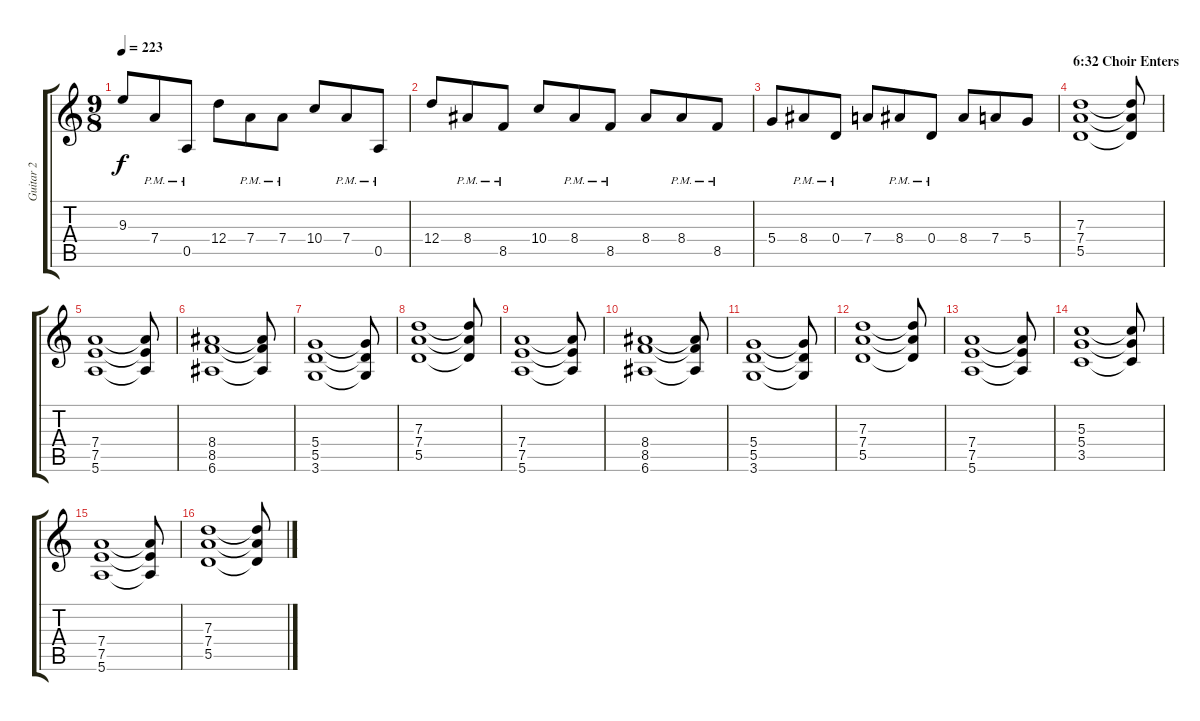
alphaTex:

\track ("Guitar 2" "Guitar 2") {instrument distortionguitar}
\staff {score tabs}
\tuning (E4 B3 G3 D3 A2 E2) {hide}
\ts (9 8)
\tempo 223
\clef g2
\ks c
9.3.8{dy f} 7.4{pm}.8 0.5{pm}.8 12.4.8 7.4{pm}.8 7.4{pm}.8 10.4.8 7.4{pm}.8 0.5{pm}.8 |
12.4.8 8.4{pm}.8 8.5{pm}.8 10.4.8 8.4{pm}.8 8.5{pm}.8 8.4.8 8.4{pm}.8 8.5{pm}.8 |
5.4.8 8.4{pm}.8 0.4{pm}.8 7.4.8 8.4{pm}.8 0.4{pm}.8 8.4.8 7.4.8 5.4.8 |
\section ("" "6:32 Choir Enters")
(7.3 7.4 5.5).1 (7.3{t} 7.4{t} 5.5{t}).8 |
(7.4 7.5 5.6).1 (7.4{t} 7.5{t} 5.6{t}).8 |
(8.4 8.5 6.6).1 (8.4{t} 8.5{t} 6.6{t}).8 |
(5.4 5.5 3.6).1 (5.4{t} 5.5{t} 3.6{t}).8 |
(7.3 7.4 5.5).1 (7.3{t} 7.4{t} 5.5{t}).8 |
(7.4 7.5 5.6).1 (7.4{t} 7.5{t} 5.6{t}).8 |
(8.4 8.5 6.6).1 (8.4{t} 8.5{t} 6.6{t}).8 |
(5.4 5.5 3.6).1 (5.4{t} 5.5{t} 3.6{t}).8 |
(7.3 7.4 5.5).1 (7.3{t} 7.4{t} 5.5{t}).8 |
(7.4 7.5 5.6).1 (7.4{t} 7.5{t} 5.6{t}).8 |
(5.3 5.4 3.5).1 (5.3{t} 5.4{t} 3.5{t}).8 |
(7.4 7.5 5.6).1 (7.4{t} 7.5{t} 5.6{t}).8 |
(7.3 7.4 5.5).1 (7.3{t} 7.4{t} 5.5{t}).8
